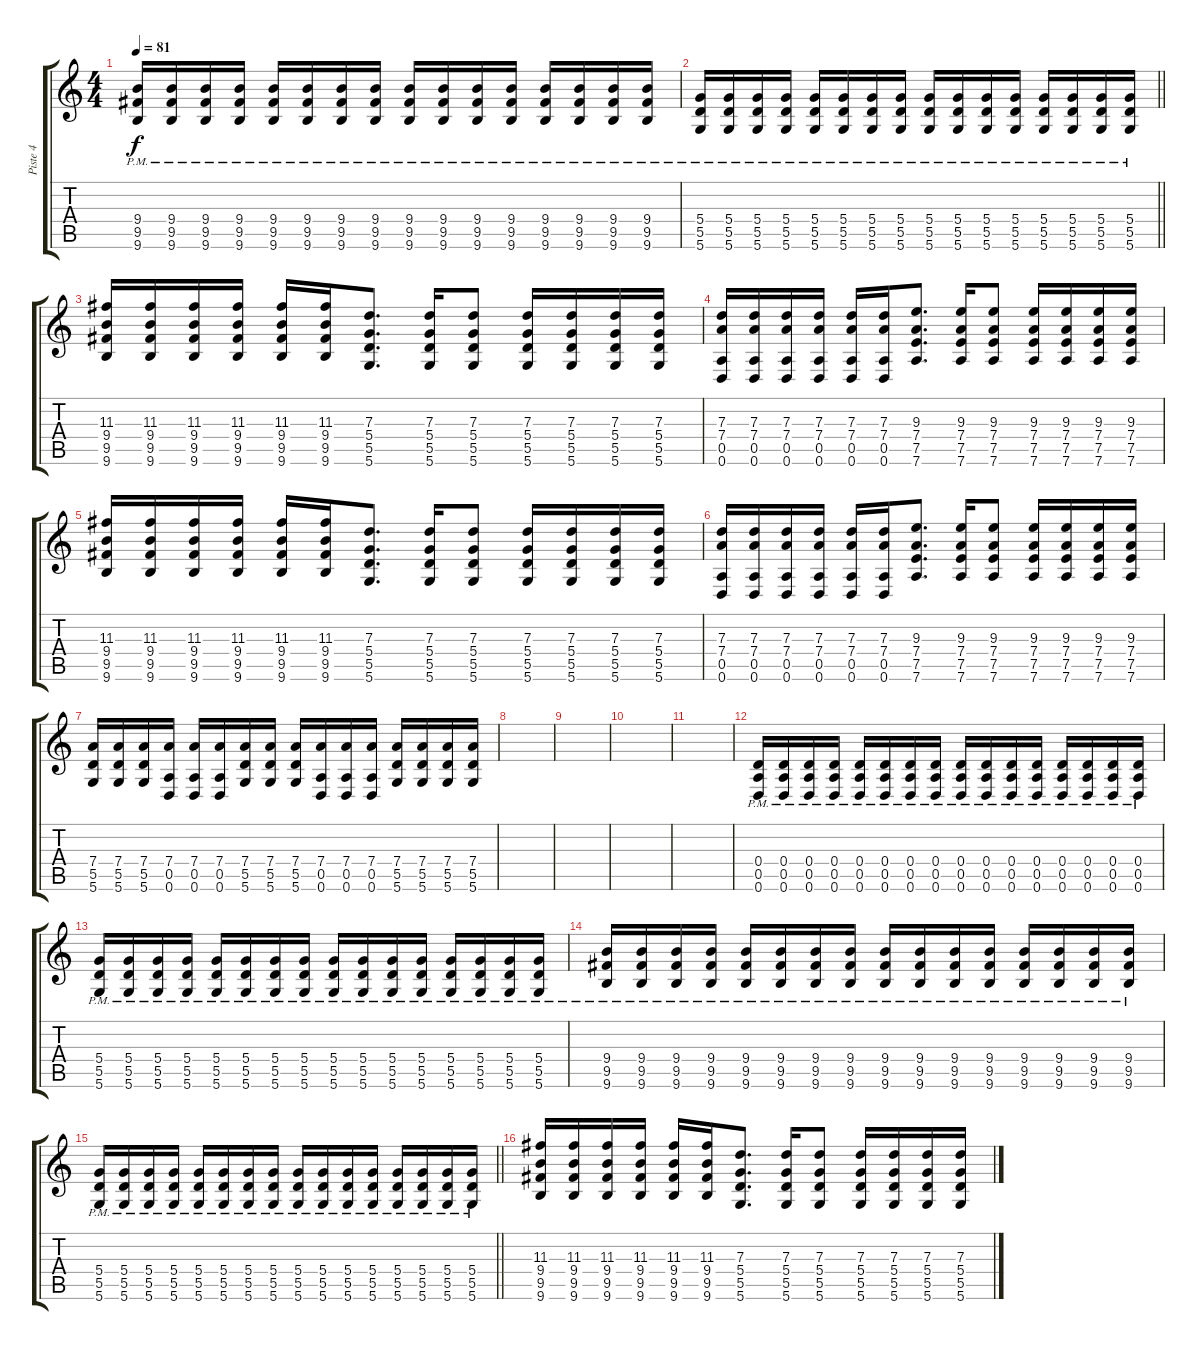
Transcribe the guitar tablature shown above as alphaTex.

\track ("Piste 4" "Piste 4") {instrument distortionguitar}
\staff {score tabs}
\tuning (E4 B3 G3 D3 A2 D2) {hide}
\ts (4 4)
\tempo 81
\clef g2
\ks c
(9.4{pm} 9.5{pm} 9.6{pm}).16{dy f} (9.4{pm} 9.5{pm} 9.6{pm}).16 (9.4{pm} 9.5{pm} 9.6{pm}).16 (9.4{pm} 9.5{pm} 9.6{pm}).16 (9.4{pm} 9.5{pm} 9.6{pm}).16 (9.4{pm} 9.5{pm} 9.6{pm}).16 (9.4{pm} 9.5{pm} 9.6{pm}).16 (9.4{pm} 9.5{pm} 9.6{pm}).16 (9.4{pm} 9.5{pm} 9.6{pm}).16 (9.4{pm} 9.5{pm} 9.6{pm}).16 (9.4{pm} 9.5{pm} 9.6{pm}).16 (9.4{pm} 9.5{pm} 9.6{pm}).16 (9.4{pm} 9.5{pm} 9.6{pm}).16 (9.4{pm} 9.5{pm} 9.6{pm}).16 (9.4{pm} 9.5{pm} 9.6{pm}).16 (9.4{pm} 9.5{pm} 9.6{pm}).16 |
\barLineRight lightlight
(5.4{pm} 5.5{pm} 5.6{pm}).16 (5.4{pm} 5.5{pm} 5.6{pm}).16 (5.4{pm} 5.5{pm} 5.6{pm}).16 (5.4{pm} 5.5{pm} 5.6{pm}).16 (5.4{pm} 5.5{pm} 5.6{pm}).16 (5.4{pm} 5.5{pm} 5.6{pm}).16 (5.4{pm} 5.5{pm} 5.6{pm}).16 (5.4{pm} 5.5{pm} 5.6{pm}).16 (5.4{pm} 5.5{pm} 5.6{pm}).16 (5.4{pm} 5.5{pm} 5.6{pm}).16 (5.4{pm} 5.5{pm} 5.6{pm}).16 (5.4{pm} 5.5{pm} 5.6{pm}).16 (5.4{pm} 5.5{pm} 5.6{pm}).16 (5.4{pm} 5.5{pm} 5.6{pm}).16 (5.4{pm} 5.5{pm} 5.6{pm}).16 (5.4{pm} 5.5{pm} 5.6{pm}).16 |
(11.3 9.4 9.5 9.6).16 (11.3 9.4 9.5 9.6).16 (11.3 9.4 9.5 9.6).16 (11.3 9.4 9.5 9.6).16 (11.3 9.4 9.5 9.6).16 (11.3 9.4 9.5 9.6).16 (7.3 5.4 5.5 5.6).8{d} (7.3 5.4 5.5 5.6).16 (7.3 5.4 5.5 5.6).8 (7.3 5.4 5.5 5.6).16 (7.3 5.4 5.5 5.6).16 (7.3 5.4 5.5 5.6).16 (7.3 5.4 5.5 5.6).16 |
(7.3 7.4 0.5 0.6).16 (7.3 7.4 0.5 0.6).16 (7.3 7.4 0.5 0.6).16 (7.3 7.4 0.5 0.6).16 (7.3 7.4 0.5 0.6).16 (7.3 7.4 0.5 0.6).16 (9.3 7.4 7.5 7.6).8{d} (9.3 7.4 7.5 7.6).16 (9.3 7.4 7.5 7.6).8 (9.3 7.4 7.5 7.6).16 (9.3 7.4 7.5 7.6).16 (9.3 7.4 7.5 7.6).16 (9.3 7.4 7.5 7.6).16 |
(11.3 9.4 9.5 9.6).16 (11.3 9.4 9.5 9.6).16 (11.3 9.4 9.5 9.6).16 (11.3 9.4 9.5 9.6).16 (11.3 9.4 9.5 9.6).16 (11.3 9.4 9.5 9.6).16 (7.3 5.4 5.5 5.6).8{d} (7.3 5.4 5.5 5.6).16 (7.3 5.4 5.5 5.6).8 (7.3 5.4 5.5 5.6).16 (7.3 5.4 5.5 5.6).16 (7.3 5.4 5.5 5.6).16 (7.3 5.4 5.5 5.6).16 |
(7.3 7.4 0.5 0.6).16 (7.3 7.4 0.5 0.6).16 (7.3 7.4 0.5 0.6).16 (7.3 7.4 0.5 0.6).16 (7.3 7.4 0.5 0.6).16 (7.3 7.4 0.5 0.6).16 (9.3 7.4 7.5 7.6).8{d} (9.3 7.4 7.5 7.6).16 (9.3 7.4 7.5 7.6).8 (9.3 7.4 7.5 7.6).16 (9.3 7.4 7.5 7.6).16 (9.3 7.4 7.5 7.6).16 (9.3 7.4 7.5 7.6).16 |
(7.4 5.5 5.6).16 (7.4 5.5 5.6).16 (7.4 5.5 5.6).16 (7.4 0.5 0.6).16 (7.4 0.5 0.6).16 (7.4 0.5 0.6).16 (7.4 5.5 5.6).16 (7.4 5.5 5.6).16 (7.4 5.5 5.6).16 (7.4 0.5 0.6).16 (7.4 0.5 0.6).16 (7.4 0.5 0.6).16 (7.4 5.5 5.6).16 (7.4 5.5 5.6).16 (7.4 5.5 5.6).16 (7.4 5.5 5.6).16 |
|
|
|
|
(0.4{pm} 0.5{pm} 0.6{pm}).16 (0.4{pm} 0.5{pm} 0.6{pm}).16 (0.4{pm} 0.5{pm} 0.6{pm}).16 (0.4{pm} 0.5{pm} 0.6{pm}).16 (0.4{pm} 0.5{pm} 0.6{pm}).16 (0.4{pm} 0.5{pm} 0.6{pm}).16 (0.4{pm} 0.5{pm} 0.6{pm}).16 (0.4{pm} 0.5{pm} 0.6{pm}).16 (0.4{pm} 0.5{pm} 0.6{pm}).16 (0.4{pm} 0.5{pm} 0.6{pm}).16 (0.4{pm} 0.5{pm} 0.6{pm}).16 (0.4{pm} 0.5{pm} 0.6{pm}).16 (0.4{pm} 0.5{pm} 0.6{pm}).16 (0.4{pm} 0.5{pm} 0.6{pm}).16 (0.4{pm} 0.5{pm} 0.6{pm}).16 (0.4{pm} 0.5{pm} 0.6{pm}).16 |
(5.4{pm} 5.5{pm} 5.6{pm}).16 (5.4{pm} 5.5{pm} 5.6{pm}).16 (5.4{pm} 5.5{pm} 5.6{pm}).16 (5.4{pm} 5.5{pm} 5.6{pm}).16 (5.4{pm} 5.5{pm} 5.6{pm}).16 (5.4{pm} 5.5{pm} 5.6{pm}).16 (5.4{pm} 5.5{pm} 5.6{pm}).16 (5.4{pm} 5.5{pm} 5.6{pm}).16 (5.4{pm} 5.5{pm} 5.6{pm}).16 (5.4{pm} 5.5{pm} 5.6{pm}).16 (5.4{pm} 5.5{pm} 5.6{pm}).16 (5.4{pm} 5.5{pm} 5.6{pm}).16 (5.4{pm} 5.5{pm} 5.6{pm}).16 (5.4{pm} 5.5{pm} 5.6{pm}).16 (5.4{pm} 5.5{pm} 5.6{pm}).16 (5.4{pm} 5.5{pm} 5.6{pm}).16 |
(9.4{pm} 9.5{pm} 9.6{pm}).16 (9.4{pm} 9.5{pm} 9.6{pm}).16 (9.4{pm} 9.5{pm} 9.6{pm}).16 (9.4{pm} 9.5{pm} 9.6{pm}).16 (9.4{pm} 9.5{pm} 9.6{pm}).16 (9.4{pm} 9.5{pm} 9.6{pm}).16 (9.4{pm} 9.5{pm} 9.6{pm}).16 (9.4{pm} 9.5{pm} 9.6{pm}).16 (9.4{pm} 9.5{pm} 9.6{pm}).16 (9.4{pm} 9.5{pm} 9.6{pm}).16 (9.4{pm} 9.5{pm} 9.6{pm}).16 (9.4{pm} 9.5{pm} 9.6{pm}).16 (9.4{pm} 9.5{pm} 9.6{pm}).16 (9.4{pm} 9.5{pm} 9.6{pm}).16 (9.4{pm} 9.5{pm} 9.6{pm}).16 (9.4{pm} 9.5{pm} 9.6{pm}).16 |
\barLineRight lightlight
(5.4{pm} 5.5{pm} 5.6{pm}).16 (5.4{pm} 5.5{pm} 5.6{pm}).16 (5.4{pm} 5.5{pm} 5.6{pm}).16 (5.4{pm} 5.5{pm} 5.6{pm}).16 (5.4{pm} 5.5{pm} 5.6{pm}).16 (5.4{pm} 5.5{pm} 5.6{pm}).16 (5.4{pm} 5.5{pm} 5.6{pm}).16 (5.4{pm} 5.5{pm} 5.6{pm}).16 (5.4{pm} 5.5{pm} 5.6{pm}).16 (5.4{pm} 5.5{pm} 5.6{pm}).16 (5.4{pm} 5.5{pm} 5.6{pm}).16 (5.4{pm} 5.5{pm} 5.6{pm}).16 (5.4{pm} 5.5{pm} 5.6{pm}).16 (5.4{pm} 5.5{pm} 5.6{pm}).16 (5.4{pm} 5.5{pm} 5.6{pm}).16 (5.4{pm} 5.5{pm} 5.6{pm}).16 |
(11.3 9.4 9.5 9.6).16 (11.3 9.4 9.5 9.6).16 (11.3 9.4 9.5 9.6).16 (11.3 9.4 9.5 9.6).16 (11.3 9.4 9.5 9.6).16 (11.3 9.4 9.5 9.6).16 (7.3 5.4 5.5 5.6).8{d} (7.3 5.4 5.5 5.6).16 (7.3 5.4 5.5 5.6).8 (7.3 5.4 5.5 5.6).16 (7.3 5.4 5.5 5.6).16 (7.3 5.4 5.5 5.6).16 (7.3 5.4 5.5 5.6).16
